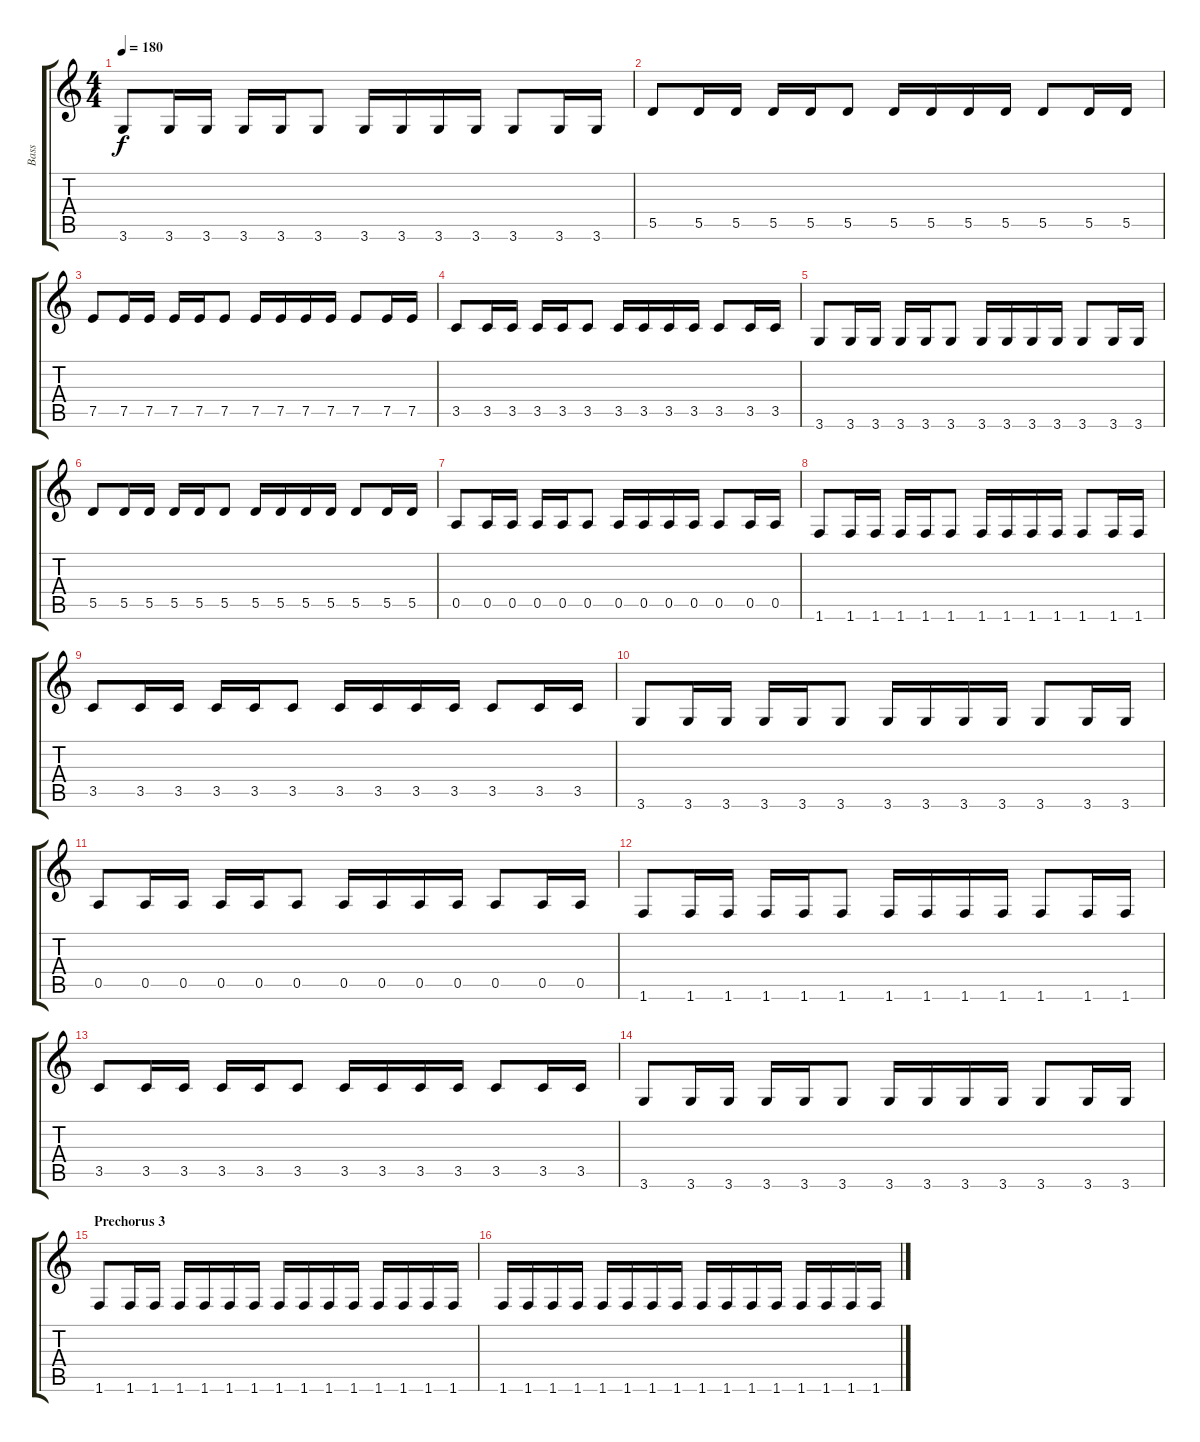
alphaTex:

\track ("Bass" "Bass") {instrument electricbassfinger}
\staff {score tabs}
\tuning (E4 B3 G3 D3 A2 E2) {hide}
\ts (4 4)
\tempo 180
\clef g2
\ks c
3.6.8{dy f} 3.6.16 3.6.16 3.6.16 3.6.16 3.6.8 3.6.16 3.6.16 3.6.16 3.6.16 3.6.8 3.6.16 3.6.16 |
5.5.8 5.5.16 5.5.16 5.5.16 5.5.16 5.5.8 5.5.16 5.5.16 5.5.16 5.5.16 5.5.8 5.5.16 5.5.16 |
7.5.8 7.5.16 7.5.16 7.5.16 7.5.16 7.5.8 7.5.16 7.5.16 7.5.16 7.5.16 7.5.8 7.5.16 7.5.16 |
3.5.8 3.5.16 3.5.16 3.5.16 3.5.16 3.5.8 3.5.16 3.5.16 3.5.16 3.5.16 3.5.8 3.5.16 3.5.16 |
3.6.8 3.6.16 3.6.16 3.6.16 3.6.16 3.6.8 3.6.16 3.6.16 3.6.16 3.6.16 3.6.8 3.6.16 3.6.16 |
5.5.8 5.5.16 5.5.16 5.5.16 5.5.16 5.5.8 5.5.16 5.5.16 5.5.16 5.5.16 5.5.8 5.5.16 5.5.16 |
0.5.8 0.5.16 0.5.16 0.5.16 0.5.16 0.5.8 0.5.16 0.5.16 0.5.16 0.5.16 0.5.8 0.5.16 0.5.16 |
1.6.8 1.6.16 1.6.16 1.6.16 1.6.16 1.6.8 1.6.16 1.6.16 1.6.16 1.6.16 1.6.8 1.6.16 1.6.16 |
3.5.8 3.5.16 3.5.16 3.5.16 3.5.16 3.5.8 3.5.16 3.5.16 3.5.16 3.5.16 3.5.8 3.5.16 3.5.16 |
3.6.8 3.6.16 3.6.16 3.6.16 3.6.16 3.6.8 3.6.16 3.6.16 3.6.16 3.6.16 3.6.8 3.6.16 3.6.16 |
0.5.8 0.5.16 0.5.16 0.5.16 0.5.16 0.5.8 0.5.16 0.5.16 0.5.16 0.5.16 0.5.8 0.5.16 0.5.16 |
1.6.8 1.6.16 1.6.16 1.6.16 1.6.16 1.6.8 1.6.16 1.6.16 1.6.16 1.6.16 1.6.8 1.6.16 1.6.16 |
3.5.8 3.5.16 3.5.16 3.5.16 3.5.16 3.5.8 3.5.16 3.5.16 3.5.16 3.5.16 3.5.8 3.5.16 3.5.16 |
3.6.8 3.6.16 3.6.16 3.6.16 3.6.16 3.6.8 3.6.16 3.6.16 3.6.16 3.6.16 3.6.8 3.6.16 3.6.16 |
\section ("" "Prechorus 3")
1.6.8 1.6.16 1.6.16 1.6.16 1.6.16 1.6.16 1.6.16 1.6.16 1.6.16 1.6.16 1.6.16 1.6.16 1.6.16 1.6.16 1.6.16 |
1.6.16 1.6.16 1.6.16 1.6.16 1.6.16 1.6.16 1.6.16 1.6.16 1.6.16 1.6.16 1.6.16 1.6.16 1.6.16 1.6.16 1.6.16 1.6.16
